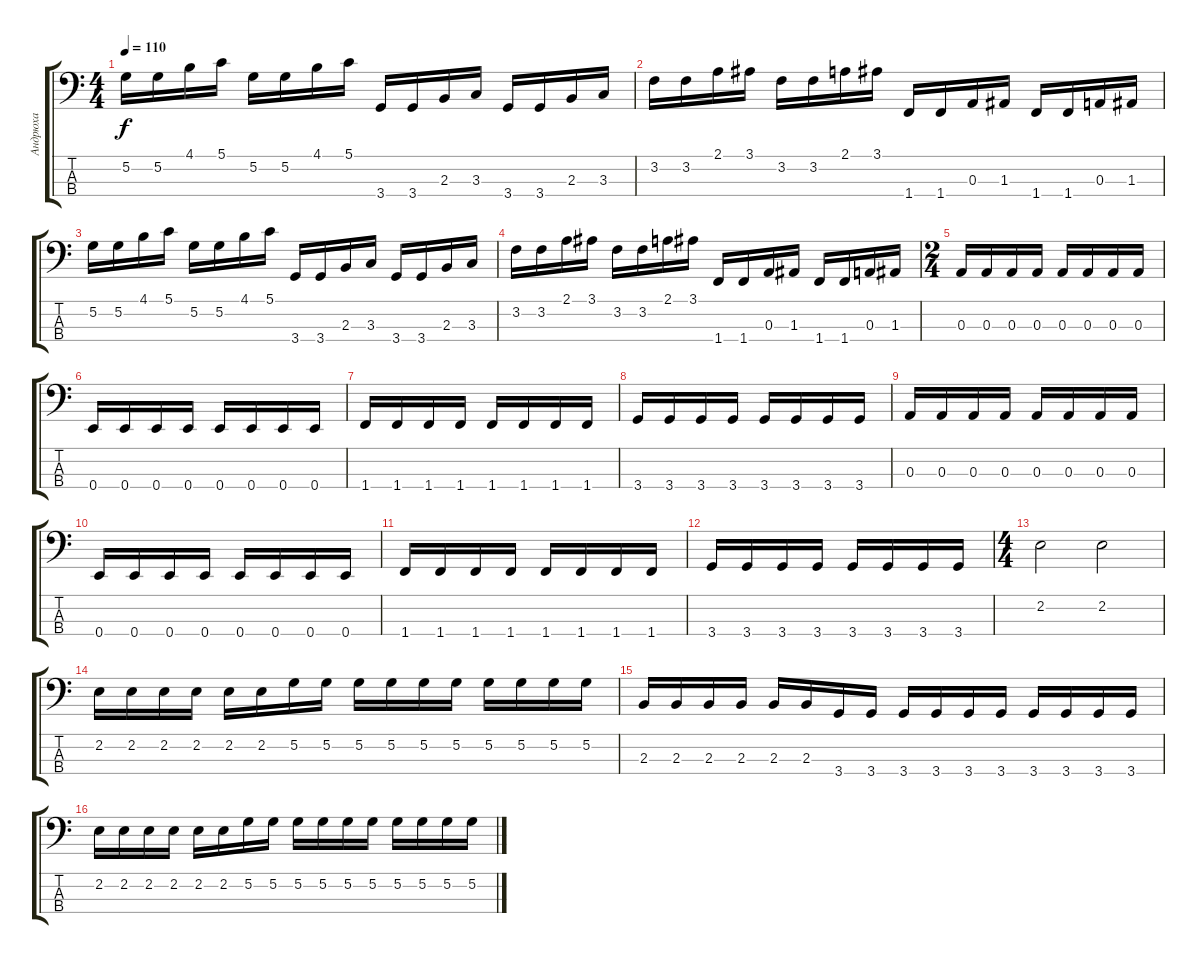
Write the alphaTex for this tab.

\track ("Андрюха" "Андрюха") {instrument electricbasspick}
\staff {score tabs}
\tuning (G2 D2 A1 E1) {hide}
\ts (4 4)
\tempo 110
\clef f4
\ks c
5.2.16{dy f} 5.2.16 4.1.16 5.1.16 5.2.16 5.2.16 4.1.16 5.1.16 3.4.16 3.4.16 2.3.16 3.3.16 3.4.16 3.4.16 2.3.16 3.3.16 |
3.2.16 3.2.16 2.1.16 3.1.16 3.2.16 3.2.16 2.1.16 3.1.16 1.4.16 1.4.16 0.3.16 1.3.16 1.4.16 1.4.16 0.3.16 1.3.16 |
5.2.16 5.2.16 4.1.16 5.1.16 5.2.16 5.2.16 4.1.16 5.1.16 3.4.16 3.4.16 2.3.16 3.3.16 3.4.16 3.4.16 2.3.16 3.3.16 |
3.2.16 3.2.16 2.1.16 3.1.16 3.2.16 3.2.16 2.1.16 3.1.16 1.4.16 1.4.16 0.3.16 1.3.16 1.4.16 1.4.16 0.3.16 1.3.16 |
\ts (2 4)
0.3.16{instrument electricbasspick} 0.3.16 0.3.16 0.3.16 0.3.16 0.3.16 0.3.16 0.3.16 |
0.4.16 0.4.16 0.4.16 0.4.16 0.4.16 0.4.16 0.4.16 0.4.16 |
1.4.16 1.4.16 1.4.16 1.4.16 1.4.16 1.4.16 1.4.16 1.4.16 |
3.4.16 3.4.16 3.4.16 3.4.16 3.4.16 3.4.16 3.4.16 3.4.16 |
0.3.16{instrument electricbasspick} 0.3.16 0.3.16 0.3.16 0.3.16 0.3.16 0.3.16 0.3.16 |
0.4.16 0.4.16 0.4.16 0.4.16 0.4.16 0.4.16 0.4.16 0.4.16 |
1.4.16 1.4.16 1.4.16 1.4.16 1.4.16 1.4.16 1.4.16 1.4.16 |
3.4.16 3.4.16 3.4.16 3.4.16 3.4.16 3.4.16 3.4.16 3.4.16 |
\ts (4 4)
2.2.2 2.2.2 |
2.2.16 2.2.16 2.2.16 2.2.16 2.2.16 2.2.16 5.2.16 5.2.16 5.2.16 5.2.16 5.2.16 5.2.16 5.2.16 5.2.16 5.2.16 5.2.16 |
2.3.16 2.3.16 2.3.16 2.3.16 2.3.16 2.3.16 3.4.16 3.4.16 3.4.16 3.4.16 3.4.16 3.4.16 3.4.16 3.4.16 3.4.16 3.4.16 |
2.2.16 2.2.16 2.2.16 2.2.16 2.2.16 2.2.16 5.2.16 5.2.16 5.2.16 5.2.16 5.2.16 5.2.16 5.2.16 5.2.16 5.2.16 5.2.16
